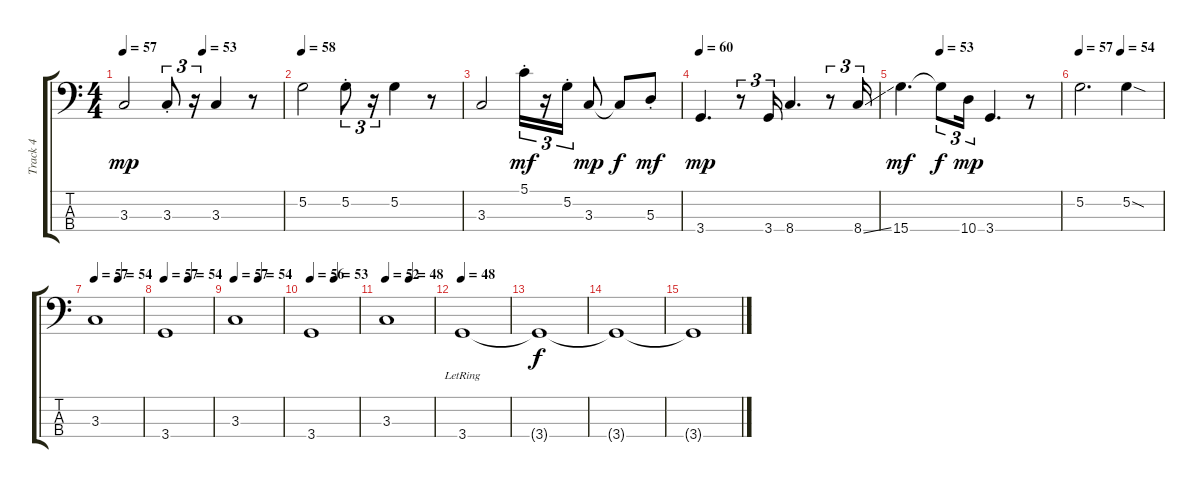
\track ("Track 4" "Track 4") {instrument electricbassfinger}
\staff {score tabs}
\tuning (G2 D2 A1 E1) {hide}
\ts (4 4)
\tempo 57
\tempo (53 0.5)
\clef f4
\ks c
3.3.2{dy mp} 3.3{st}.8{tu (3 2)} r.16{tu (3 2)} 3.3.4 r.8 |
\tempo 58
5.2.2 5.2{st}.8{tu (3 2)} r.16{tu (3 2)} 5.2.4 r.8 |
3.3.2 5.1{st}.16{tu (3 2) dy mf} r.16{tu (3 2)} 5.2{st}.16{tu (3 2)} 3.3.8{dy mp} 3.3{t}.8{dy f} 5.3{st}.8{dy mf} |
\tempo 60
3.4.4{d dy mp} r.8{tu (3 2)} 3.4.16{tu (3 2)} 8.4.4{d} r.8{tu (3 2)} 8.4{ss}.16{tu (3 2)} |
\tempo (53 0.25)
15.4.4{d dy mf} 15.4{t}.8{tu (3 2) dy f} 10.4.16{tu (3 2) dy mp} 3.4.4{d} r.8 |
\tempo 57
\tempo (54 0.5)
5.2.2{d} 5.2{sod}.4 |
\tempo 57
\tempo (54 0.5)
3.3.1 |
\tempo 57
\tempo (54 0.5)
3.4.1 |
\tempo 57
\tempo (54 0.5)
3.3.1 |
\tempo 56
\tempo (53 0.5)
3.4.1 |
\tempo 52
\tempo (48 0.5)
3.3.1 |
\tempo 48
3.4{lr}.1 |
3.4{t}.1{dy f} |
3.4{t}.1 |
3.4{t}.1
